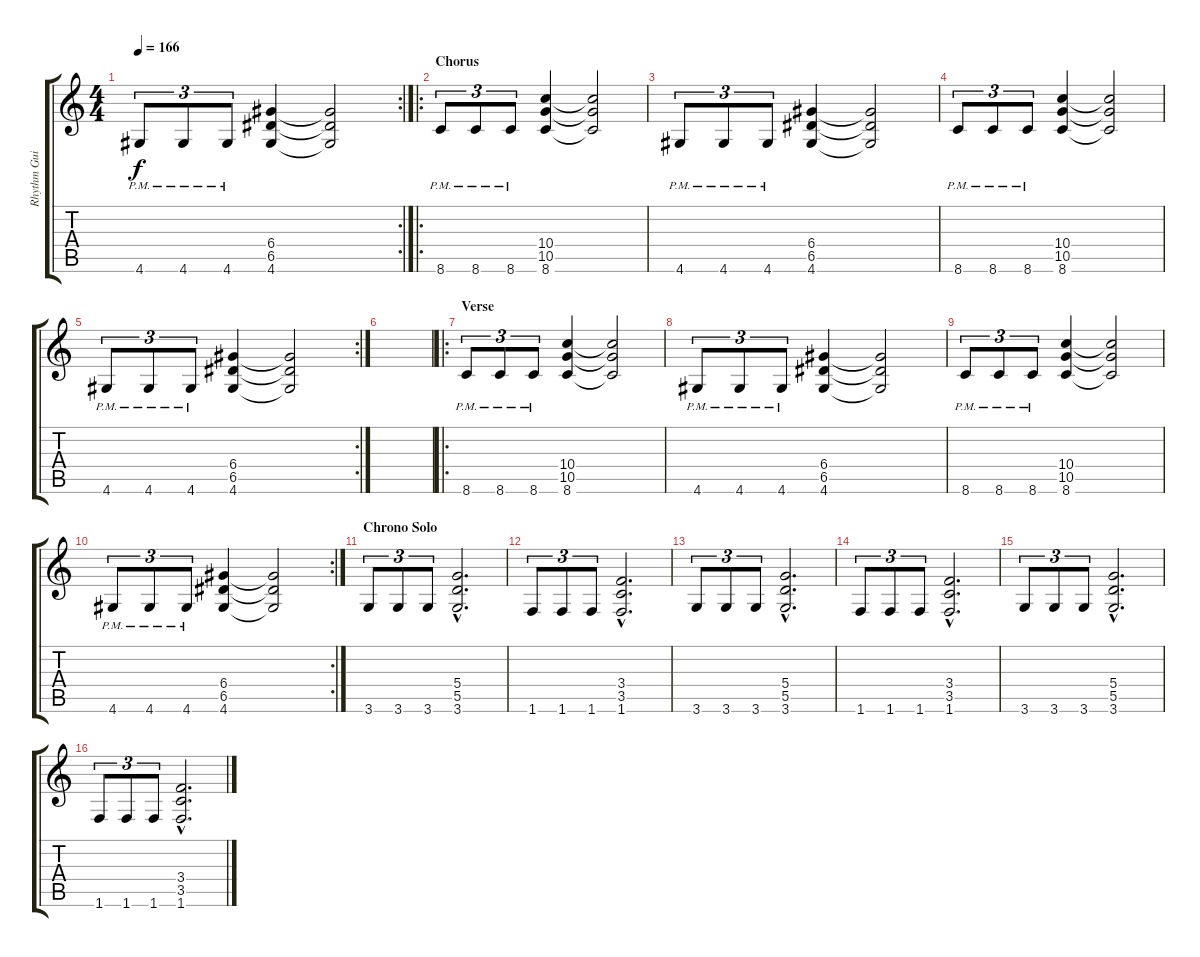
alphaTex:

\track ("Rhythm Guitar" "Rhythm Gui") {instrument distortionguitar}
\staff {score tabs}
\tuning (E4 B3 G3 D3 A2 E2) {hide}
\rc 2
\ts (4 4)
\tempo 166
\clef g2
\ks c
4.6{pm}.8{tu (3 2) dy f} 4.6{pm}.8{tu (3 2)} 4.6{pm}.8{tu (3 2)} (6.4 6.5 4.6).4 (6.4{t} 6.5{t} 4.6{t}).2 |
\ro
\section ("" "Chorus")
8.6{pm}.8{tu (3 2)} 8.6{pm}.8{tu (3 2)} 8.6{pm}.8{tu (3 2)} (10.4 10.5 8.6).4 (10.4{t} 10.5{t} 8.6{t}).2 |
4.6{pm}.8{tu (3 2)} 4.6{pm}.8{tu (3 2)} 4.6{pm}.8{tu (3 2)} (6.4 6.5 4.6).4 (6.4{t} 6.5{t} 4.6{t}).2 |
8.6{pm}.8{tu (3 2)} 8.6{pm}.8{tu (3 2)} 8.6{pm}.8{tu (3 2)} (10.4 10.5 8.6).4 (10.4{t} 10.5{t} 8.6{t}).2 |
\rc 2
4.6{pm}.8{tu (3 2)} 4.6{pm}.8{tu (3 2)} 4.6{pm}.8{tu (3 2)} (6.4 6.5 4.6).4 (6.4{t} 6.5{t} 4.6{t}).2 |
|
\ro
\section ("" "Verse")
8.6{pm}.8{tu (3 2)} 8.6{pm}.8{tu (3 2)} 8.6{pm}.8{tu (3 2)} (10.4 10.5 8.6).4 (10.4{t} 10.5{t} 8.6{t}).2 |
4.6{pm}.8{tu (3 2)} 4.6{pm}.8{tu (3 2)} 4.6{pm}.8{tu (3 2)} (6.4 6.5 4.6).4 (6.4{t} 6.5{t} 4.6{t}).2 |
8.6{pm}.8{tu (3 2)} 8.6{pm}.8{tu (3 2)} 8.6{pm}.8{tu (3 2)} (10.4 10.5 8.6).4 (10.4{t} 10.5{t} 8.6{t}).2 |
\rc 2
4.6{pm}.8{tu (3 2)} 4.6{pm}.8{tu (3 2)} 4.6{pm}.8{tu (3 2)} (6.4 6.5 4.6).4 (6.4{t} 6.5{t} 4.6{t}).2 |
\section ("" "Chrono Solo")
3.6.8{tu (3 2)} 3.6.8{tu (3 2)} 3.6.8{tu (3 2)} (5.4{hac} 5.5{hac} 3.6{hac}).2{d} |
1.6.8{tu (3 2)} 1.6.8{tu (3 2)} 1.6.8{tu (3 2)} (3.4{hac} 3.5{hac} 1.6{hac}).2{d} |
3.6.8{tu (3 2)} 3.6.8{tu (3 2)} 3.6.8{tu (3 2)} (5.4{hac} 5.5{hac} 3.6{hac}).2{d} |
1.6.8{tu (3 2)} 1.6.8{tu (3 2)} 1.6.8{tu (3 2)} (3.4{hac} 3.5{hac} 1.6{hac}).2{d} |
3.6.8{tu (3 2)} 3.6.8{tu (3 2)} 3.6.8{tu (3 2)} (5.4{hac} 5.5{hac} 3.6{hac}).2{d} |
1.6.8{tu (3 2)} 1.6.8{tu (3 2)} 1.6.8{tu (3 2)} (3.4{hac} 3.5{hac} 1.6{hac}).2{d}
